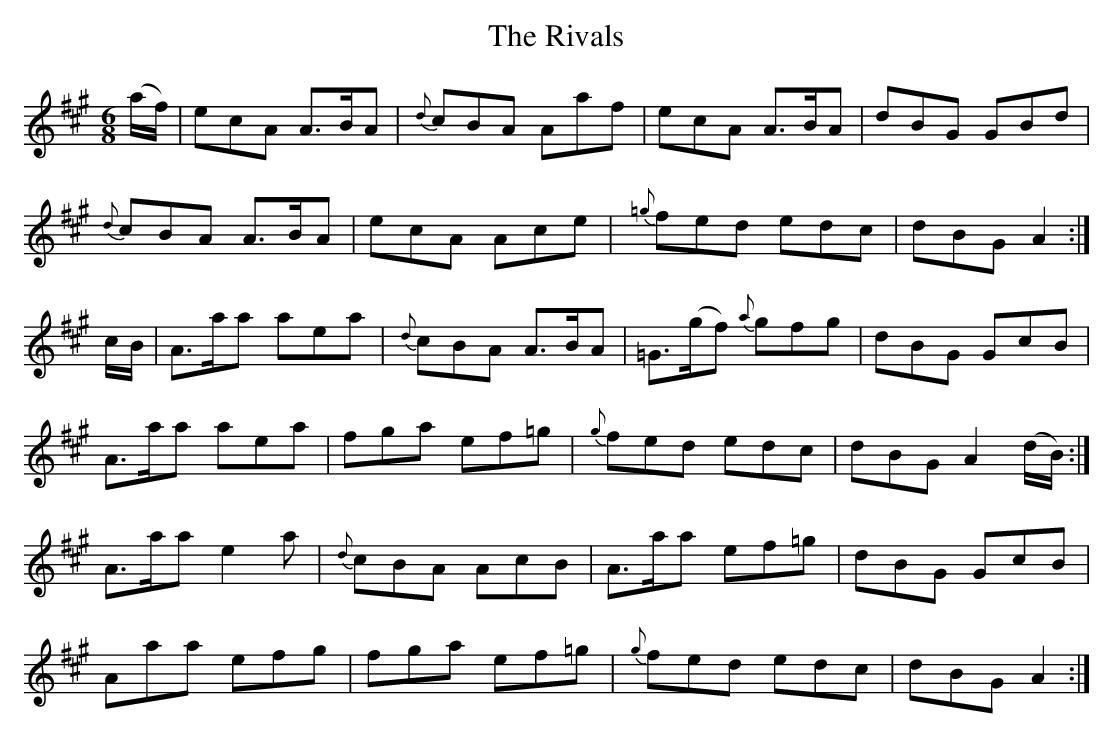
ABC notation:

X:1
T: The Rivals
M: 6/8
L: 1/8
K: A
(a/f/)|ecA A>BA|{d}cBA Aaf|ecA A>BA|dBG GBd|
{d}cBA A>BA|ecA Ace|{=g}fed edc|dBG A2:|
c/B/|A>aa aea|{d}cBA A>BA|=G>(gf) {a}gfg|dBG GcB|
A>aa aea|fga ef=g|{g}fed edc|dBG A2(d/B/):|
A>aa e2a|{d}cBA AcB|A>aa ef=g|dBG GcB|
Aaa efg|fga ef=g|{g}fed edc|dBG A2:|
